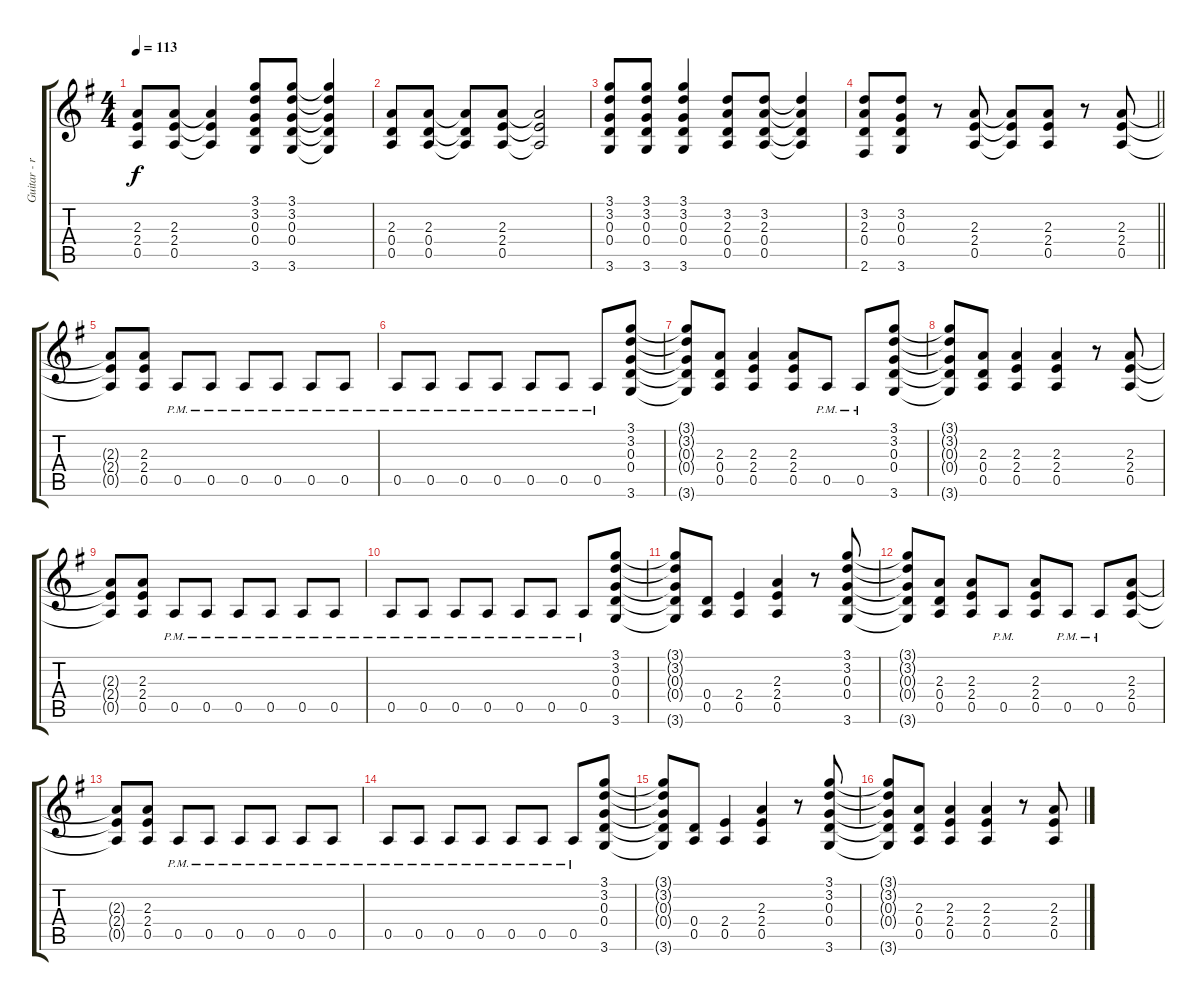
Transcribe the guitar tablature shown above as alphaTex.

\track ("Guitar - rhythm - right" "Guitar - r") {instrument overdrivenguitar}
\staff {score tabs}
\tuning (E4 B3 G3 D3 A2 E2) {hide}
\ts (4 4)
\tempo 113
\clef g2
\ks g
(2.3 2.4 0.5).8{dy f} (2.3 2.4 0.5).8 (2.3{t} 2.4{t} 0.5{t}).4 (3.1 3.2 0.3 0.4 3.6).8 (3.1 3.2 0.3 0.4 3.6).8 (3.1{t} 3.2{t} 0.3{t} 0.4{t} 3.6{t}).4 |
(2.3 0.4 0.5).8 (2.3 0.4 0.5).8 (2.3{t} 0.4{t} 0.5{t}).8 (2.3 2.4 0.5).8 (2.3{t} 2.4{t} 0.5{t}).2 |
(3.1 3.2 0.3 0.4 3.6).8 (3.1 3.2 0.3 0.4 3.6).8 (3.1 3.2 0.3 0.4 3.6).4 (3.2 2.3 0.4 0.5).8 (3.2 2.3 0.4 0.5).8 (3.2{t} 2.3{t} 0.4{t} 0.5{t}).4 |
\barLineRight lightlight
(3.2 2.3 0.4 2.6).8 (3.2 0.3 0.4 3.6).8 r.8 (2.3 2.4 0.5).8 (2.3{t} 2.4{t} 0.5{t}).8 (2.3 2.4 0.5).8 r.8 (2.3 2.4 0.5).8 |
(2.3{t} 2.4{t} 0.5{t}).8 (2.3 2.4 0.5).8 0.5{pm}.8 0.5{pm}.8 0.5{pm}.8 0.5{pm}.8 0.5{pm}.8 0.5{pm}.8 |
0.5{pm}.8 0.5{pm}.8 0.5{pm}.8 0.5{pm}.8 0.5{pm}.8 0.5{pm}.8 0.5{pm}.8 (3.1 3.2 0.3 0.4 3.6).8 |
(3.1{t} 3.2{t} 0.3{t} 0.4{t} 3.6{t}).8 (2.3 0.4 0.5).8 (2.3 2.4 0.5).4 (2.3 2.4 0.5).8 0.5{pm}.8 0.5{pm}.8 (3.1 3.2 0.3 0.4 3.6).8 |
(3.1{t} 3.2{t} 0.3{t} 0.4{t} 3.6{t}).8 (2.3 0.4 0.5).8 (2.3 2.4 0.5).4 (2.3 2.4 0.5).4 r.8 (2.3 2.4 0.5).8 |
(2.3{t} 2.4{t} 0.5{t}).8 (2.3 2.4 0.5).8 0.5{pm}.8 0.5{pm}.8 0.5{pm}.8 0.5{pm}.8 0.5{pm}.8 0.5{pm}.8 |
0.5{pm}.8 0.5{pm}.8 0.5{pm}.8 0.5{pm}.8 0.5{pm}.8 0.5{pm}.8 0.5{pm}.8 (3.1 3.2 0.3 0.4 3.6).8 |
(3.1{t} 3.2{t} 0.3{t} 0.4{t} 3.6{t}).8 (0.4 0.5).8 (2.4 0.5).4 (2.3 2.4 0.5).4 r.8 (3.1 3.2 0.3 0.4 3.6).8 |
(3.1{t} 3.2{t} 0.3{t} 0.4{t} 3.6{t}).8 (2.3 0.4 0.5).8 (2.3 2.4 0.5).8 0.5{pm}.8 (2.3 2.4 0.5).8 0.5{pm}.8 0.5{pm}.8 (2.3 2.4 0.5).8 |
(2.3{t} 2.4{t} 0.5{t}).8 (2.3 2.4 0.5).8 0.5{pm}.8 0.5{pm}.8 0.5{pm}.8 0.5{pm}.8 0.5{pm}.8 0.5{pm}.8 |
0.5{pm}.8 0.5{pm}.8 0.5{pm}.8 0.5{pm}.8 0.5{pm}.8 0.5{pm}.8 0.5{pm}.8 (3.1 3.2 0.3 0.4 3.6).8 |
(3.1{t} 3.2{t} 0.3{t} 0.4{t} 3.6{t}).8 (0.4 0.5).8 (2.4 0.5).4 (2.3 2.4 0.5).4 r.8 (3.1 3.2 0.3 0.4 3.6).8 |
(3.1{t} 3.2{t} 0.3{t} 0.4{t} 3.6{t}).8 (2.3 0.4 0.5).8 (2.3 2.4 0.5).4 (2.3 2.4 0.5).4 r.8 (2.3 2.4 0.5).8
